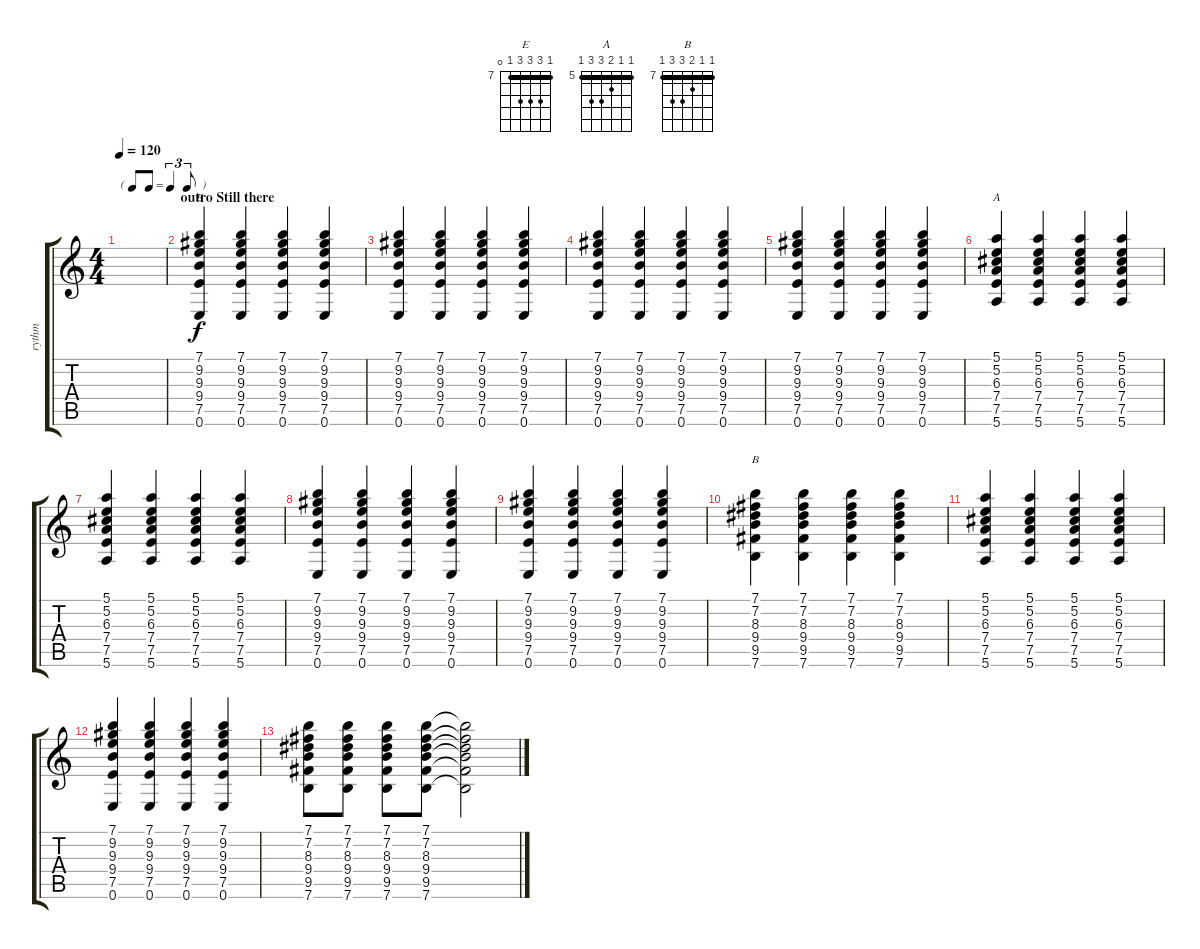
\track ("rythm" "rythm") {instrument acousticguitarnylon}
\staff {score tabs}
\tuning (E4 B3 G3 D3 A2 E2) {hide}
\chord ("E" 7 9 9 9 7 0) {firstfret 7 barre 7}
\chord ("A" 5 5 6 7 7 5) {firstfret 5 barre 5}
\chord ("B" 7 7 8 9 9 7) {firstfret 7 barre 7}
\ts (4 4)
\tf triplet8th
\tempo 120
\clef g2
\ks c
|
\section ("" "outro Still there")
(7.1 9.2 9.3 9.4 7.5 0.6).4{ch "E"} (7.1 9.2 9.3 9.4 7.5 0.6).4 (7.1 9.2 9.3 9.4 7.5 0.6).4 (7.1 9.2 9.3 9.4 7.5 0.6).4 |
(7.1 9.2 9.3 9.4 7.5 0.6).4 (7.1 9.2 9.3 9.4 7.5 0.6).4 (7.1 9.2 9.3 9.4 7.5 0.6).4 (7.1 9.2 9.3 9.4 7.5 0.6).4 |
(7.1 9.2 9.3 9.4 7.5 0.6).4 (7.1 9.2 9.3 9.4 7.5 0.6).4 (7.1 9.2 9.3 9.4 7.5 0.6).4 (7.1 9.2 9.3 9.4 7.5 0.6).4 |
(7.1 9.2 9.3 9.4 7.5 0.6).4 (7.1 9.2 9.3 9.4 7.5 0.6).4 (7.1 9.2 9.3 9.4 7.5 0.6).4 (7.1 9.2 9.3 9.4 7.5 0.6).4 |
(5.1 5.2 6.3 7.4 7.5 5.6).4{ch "A"} (5.1 5.2 6.3 7.4 7.5 5.6).4 (5.1 5.2 6.3 7.4 7.5 5.6).4 (5.1 5.2 6.3 7.4 7.5 5.6).4 |
(5.1 5.2 6.3 7.4 7.5 5.6).4 (5.1 5.2 6.3 7.4 7.5 5.6).4 (5.1 5.2 6.3 7.4 7.5 5.6).4 (5.1 5.2 6.3 7.4 7.5 5.6).4 |
(7.1 9.2 9.3 9.4 7.5 0.6).4 (7.1 9.2 9.3 9.4 7.5 0.6).4 (7.1 9.2 9.3 9.4 7.5 0.6).4 (7.1 9.2 9.3 9.4 7.5 0.6).4 |
(7.1 9.2 9.3 9.4 7.5 0.6).4 (7.1 9.2 9.3 9.4 7.5 0.6).4 (7.1 9.2 9.3 9.4 7.5 0.6).4 (7.1 9.2 9.3 9.4 7.5 0.6).4 |
(7.1 7.2 8.3 9.4 9.5 7.6).4{ch "B"} (7.1 7.2 8.3 9.4 9.5 7.6).4 (7.1 7.2 8.3 9.4 9.5 7.6).4 (7.1 7.2 8.3 9.4 9.5 7.6).4 |
(5.1 5.2 6.3 7.4 7.5 5.6).4 (5.1 5.2 6.3 7.4 7.5 5.6).4 (5.1 5.2 6.3 7.4 7.5 5.6).4 (5.1 5.2 6.3 7.4 7.5 5.6).4 |
(7.1 9.2 9.3 9.4 7.5 0.6).4 (7.1 9.2 9.3 9.4 7.5 0.6).4 (7.1 9.2 9.3 9.4 7.5 0.6).4 (7.1 9.2 9.3 9.4 7.5 0.6).4 |
(7.1 7.2 8.3 9.4 9.5 7.6).8 (7.1 7.2 8.3 9.4 9.5 7.6).8 (7.1 7.2 8.3 9.4 9.5 7.6).8 (7.1 7.2 8.3 9.4 9.5 7.6).8 (7.1{t} 7.2{t} 8.3{t} 9.4{t} 9.5{t} 7.6{t}).2
